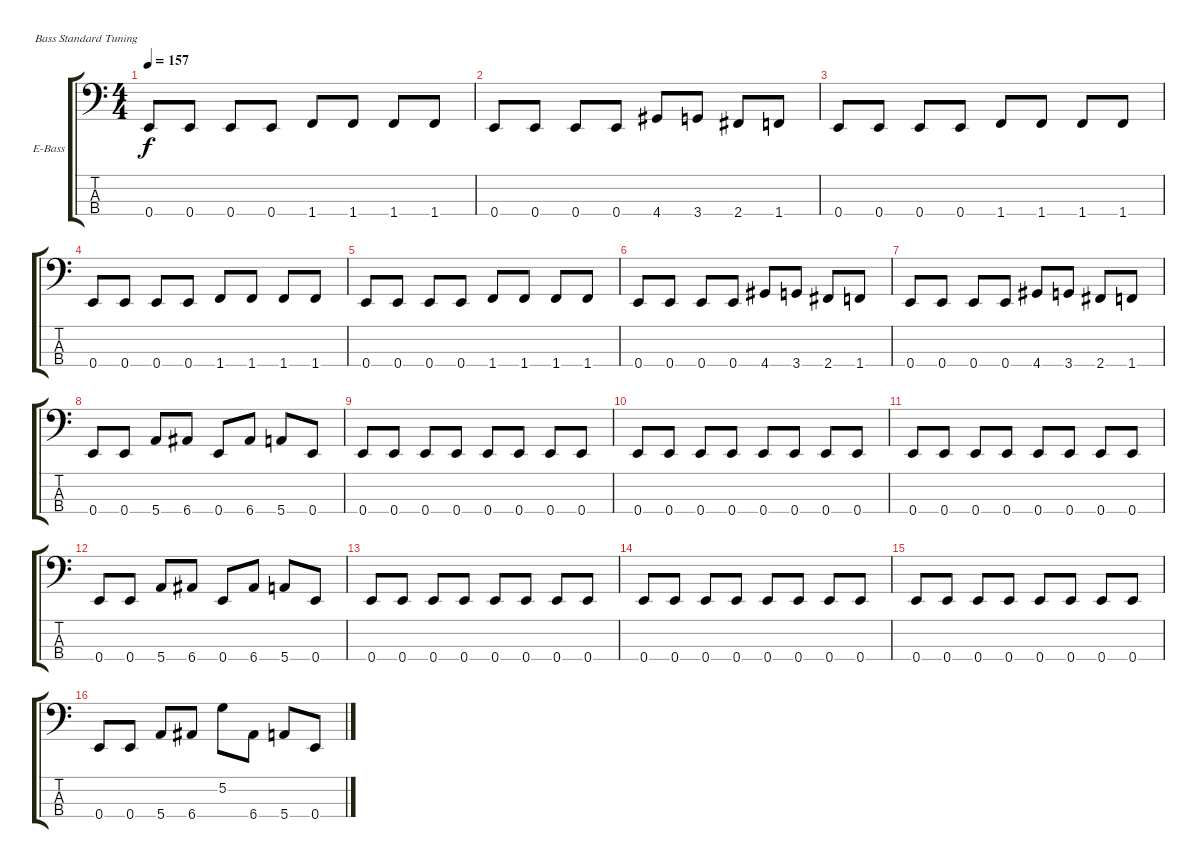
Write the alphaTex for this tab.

\defaultSystemsLayout 4
\bracketExtendMode groupsimilarinstruments
\firstSystemTrackNameOrientation horizontal
\otherSystemsTrackNameOrientation horizontal
\track ("Electric Bass" "E-Bass") {instrument electricbassfinger}
\staff {score tabs}
\tuning (G2 D2 A1 E1)
\ts (4 4)
\tempo 157
\clef f4
\ks c
0.4.8{dy f} 0.4.8 0.4.8 0.4.8 1.4.8 1.4.8 1.4.8 1.4.8 |
0.4.8 0.4.8 0.4.8 0.4.8 4.4.8 3.4.8 2.4.8 1.4.8 |
0.4.8 0.4.8 0.4.8 0.4.8 1.4.8 1.4.8 1.4.8 1.4.8 |
0.4.8 0.4.8 0.4.8 0.4.8 1.4.8 1.4.8 1.4.8 1.4.8 |
0.4.8 0.4.8 0.4.8 0.4.8 1.4.8 1.4.8 1.4.8 1.4.8 |
0.4.8 0.4.8 0.4.8 0.4.8 4.4.8 3.4.8 2.4.8 1.4.8 |
0.4.8 0.4.8 0.4.8 0.4.8 4.4.8 3.4.8 2.4.8 1.4.8 |
0.4.8 0.4.8 5.4.8 6.4.8 0.4.8 6.4.8 5.4.8 0.4.8 |
0.4.8 0.4.8 0.4.8 0.4.8 0.4.8 0.4.8 0.4.8 0.4.8 |
0.4.8 0.4.8 0.4.8 0.4.8 0.4.8 0.4.8 0.4.8 0.4.8 |
0.4.8 0.4.8 0.4.8 0.4.8 0.4.8 0.4.8 0.4.8 0.4.8 |
0.4.8 0.4.8 5.4.8 6.4.8 0.4.8 6.4.8 5.4.8 0.4.8 |
0.4.8 0.4.8 0.4.8 0.4.8 0.4.8 0.4.8 0.4.8 0.4.8 |
0.4.8 0.4.8 0.4.8 0.4.8 0.4.8 0.4.8 0.4.8 0.4.8 |
0.4.8 0.4.8 0.4.8 0.4.8 0.4.8 0.4.8 0.4.8 0.4.8 |
0.4.8 0.4.8 5.4.8 6.4.8 5.2.8 6.4.8 5.4.8 0.4.8
